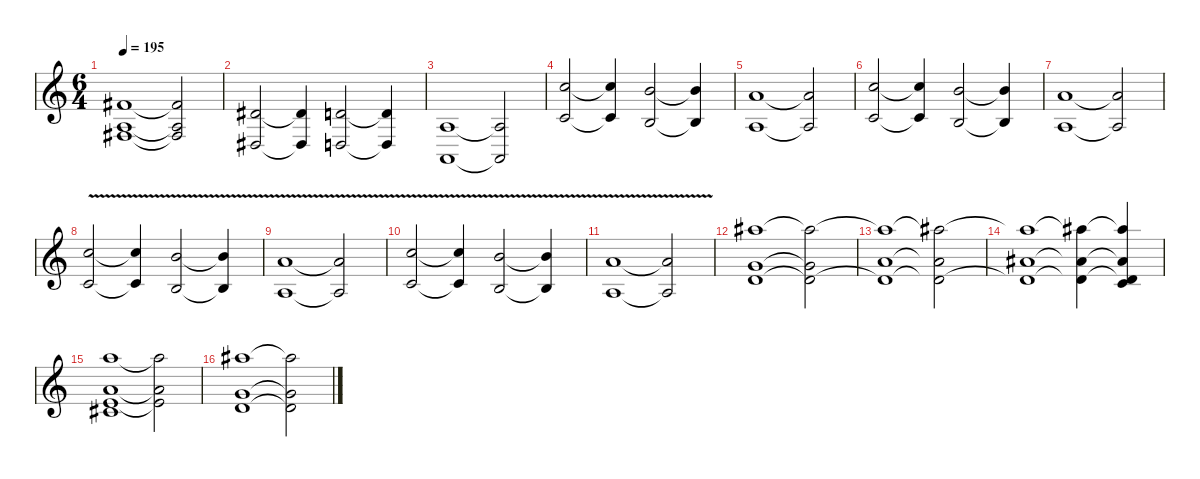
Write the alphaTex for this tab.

\defaultSystemsLayout 4
\hideDynamics
\bracketExtendMode nobrackets
\singleTrackTrackNamePolicy hidden
\multiTrackTrackNamePolicy hidden
\firstSystemTrackNameMode fullname
\firstSystemTrackNameOrientation horizontal
\otherSystemsTrackNameOrientation horizontal
\track ("Keyboards" "vln.") {instrument stringensemble1}
\staff {score}
\tuning (D4 A3 F3 D3 A2 D2)
\ts (6 4)
\tempo 195
\clef g2
\ks c
(9.2{t acc #} 7.4{t} 9.5{t acc #}).1{dy f beam Up} (9.2{t acc #} 7.4{t} 9.5{t acc #}).2{beam Up} |
(10.3{acc #} 6.5{acc #}).2{beam Up} (10.3{t acc #} 6.5{t acc #}).4{beam Up} (9.3 5.5).2{beam Up} (9.3{t} 5.5{t}).4{beam Up} |
(4.3 0.5).1{beam Up} (4.3{t} 0.5{t}).2{beam Up} |
(10.1 7.3).2{instrument churchorgan beam Up} (10.1{t} 7.3{t}).4{beam Up} (9.1 6.3).2{beam Up} (9.1{t} 6.3{t}).4{beam Up} |
(7.1 4.3).1{beam Up} (7.1{t} 4.3{t}).2{beam Up} |
(10.1 7.3).2{instrument churchorgan beam Up} (10.1{t} 7.3{t}).4{beam Up} (9.1 6.3).2{beam Up} (9.1{t} 6.3{t}).4{beam Up} |
(7.1 4.3).1{beam Up} (7.1{t} 4.3{t}).2{beam Up} |
(10.1{v} 7.3{v}).2{instrument churchorgan beam Up} (10.1{v t} 7.3{v t}).4{beam Up} (9.1{v} 6.3{v}).2{beam Up} (9.1{v t} 6.3{v t}).4{beam Up} |
(7.1{v} 4.3{v}).1{beam Up} (7.1{v t} 4.3{v t}).2{beam Up} |
(10.1{v} 7.3{v}).2{instrument churchorgan beam Up} (10.1{v t} 7.3{v t}).4{beam Up} (9.1{v} 6.3{v}).2{beam Up} (9.1{v t} 6.3{v t}).4{beam Up} |
(7.1{v} 4.3{v}).1{beam Up} (7.1{v t} 4.3{v t}).2{beam Up} |
(20.1{acc #} 5.2 14.3).1{instrument stringensemble1 beam Down} (20.1{t acc #} 5.2{t} 14.3{t}).2{beam Down} |
(20.1{t acc #} 5.2{t} 16.3).1{beam Down} (20.1{t acc #} 5.2{t} 16.3{t}).2{beam Down} |
(20.1{t acc #} 5.2{t} 17.3{acc #}).1{beam Down} (17.3{t acc #} 20.1{t acc #} 5.2{t}).4{beam Down} (20.1{t acc #} 5.2{t} 17.3{t acc #} 15.5).4{beam Up} |
(19.1 7.2 16.3 16.5{acc #}).1{beam Up} (19.1{t} 7.2{t} 16.3{t}).2{beam Down} |
(20.1{acc #} 5.2 14.3).1{instrument stringensemble1 beam Down} (20.1{t acc #} 5.2{t} 14.3{t}).2{beam Down}
